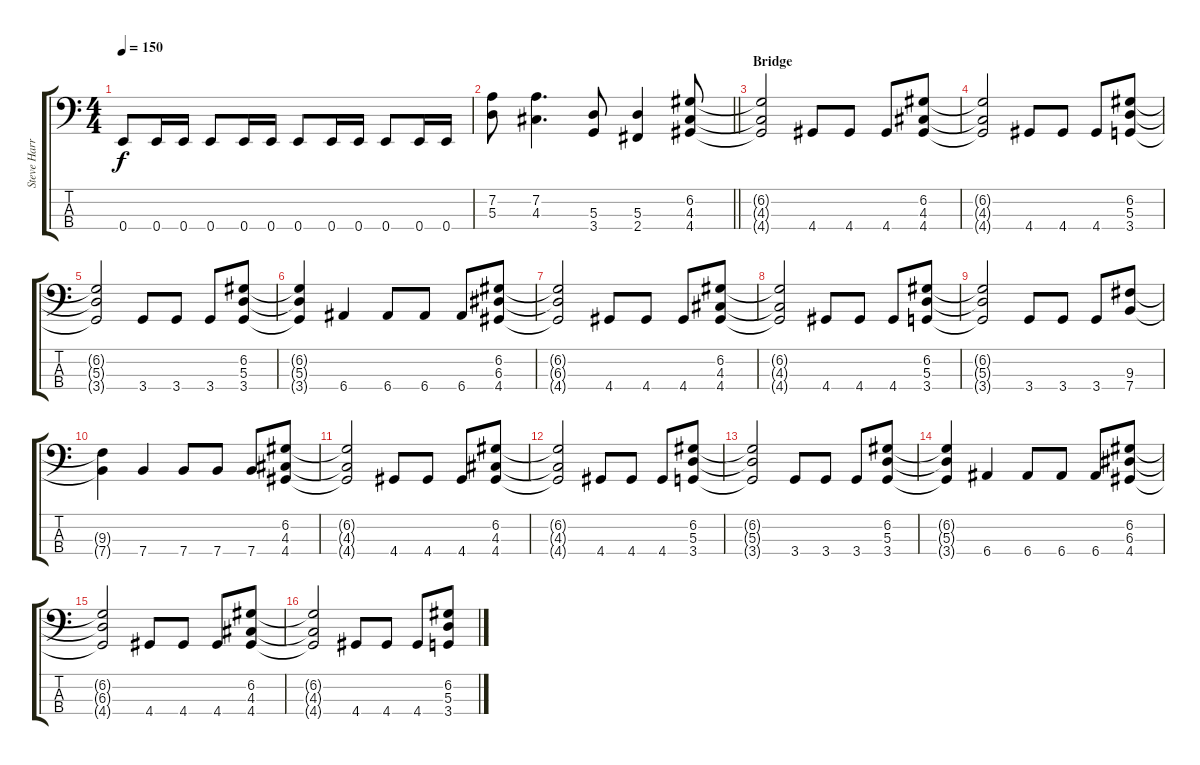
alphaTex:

\track ("Steve Harris" "Steve Harr") {instrument electricbassfinger}
\staff {score tabs}
\tuning (G2 D2 A1 E1) {hide}
\ts (4 4)
\tempo 150
\clef f4
\ks c
0.4.8{dy f} 0.4.16 0.4.16 0.4.8 0.4.16 0.4.16 0.4.8 0.4.16 0.4.16 0.4.8 0.4.16 0.4.16 |
\barLineRight lightlight
(7.2 5.3).8 (7.2 4.3).4{d} (5.3 3.4).8 (5.3 2.4).4 (6.2 4.3 4.4).8 |
\section ("" "Bridge")
(6.2{t} 4.3{t} 4.4{t}).2 4.4.8 4.4.8 4.4.8 (6.2 4.3 4.4).8 |
(6.2{t} 4.3{t} 4.4{t}).2 4.4.8 4.4.8 4.4.8 (6.2 5.3 3.4).8 |
(6.2{t} 5.3{t} 3.4{t}).2 3.4.8 3.4.8 3.4.8 (6.2 5.3 3.4).8 |
(6.2{t} 5.3{t} 3.4{t}).4 6.4.4 6.4.8 6.4.8 6.4.8 (6.2 6.3 4.4).8 |
(6.2{t} 6.3{t} 4.4{t}).2 4.4.8 4.4.8 4.4.8 (6.2 4.3 4.4).8 |
(6.2{t} 4.3{t} 4.4{t}).2 4.4.8 4.4.8 4.4.8 (6.2 5.3 3.4).8 |
(6.2{t} 5.3{t} 3.4{t}).2 3.4.8 3.4.8 3.4.8 (9.3 7.4).8 |
(9.3{t} 7.4{t}).4 7.4.4 7.4.8 7.4.8 7.4.8 (6.2 4.3 4.4).8 |
(6.2{t} 4.3{t} 4.4{t}).2 4.4.8 4.4.8 4.4.8 (6.2 4.3 4.4).8 |
(6.2{t} 4.3{t} 4.4{t}).2 4.4.8 4.4.8 4.4.8 (6.2 5.3 3.4).8 |
(6.2{t} 5.3{t} 3.4{t}).2 3.4.8 3.4.8 3.4.8 (6.2 5.3 3.4).8 |
(6.2{t} 5.3{t} 3.4{t}).4 6.4.4 6.4.8 6.4.8 6.4.8 (6.2 6.3 4.4).8 |
(6.2{t} 6.3{t} 4.4{t}).2 4.4.8 4.4.8 4.4.8 (6.2 4.3 4.4).8 |
(6.2{t} 4.3{t} 4.4{t}).2 4.4.8 4.4.8 4.4.8 (6.2 5.3 3.4).8
